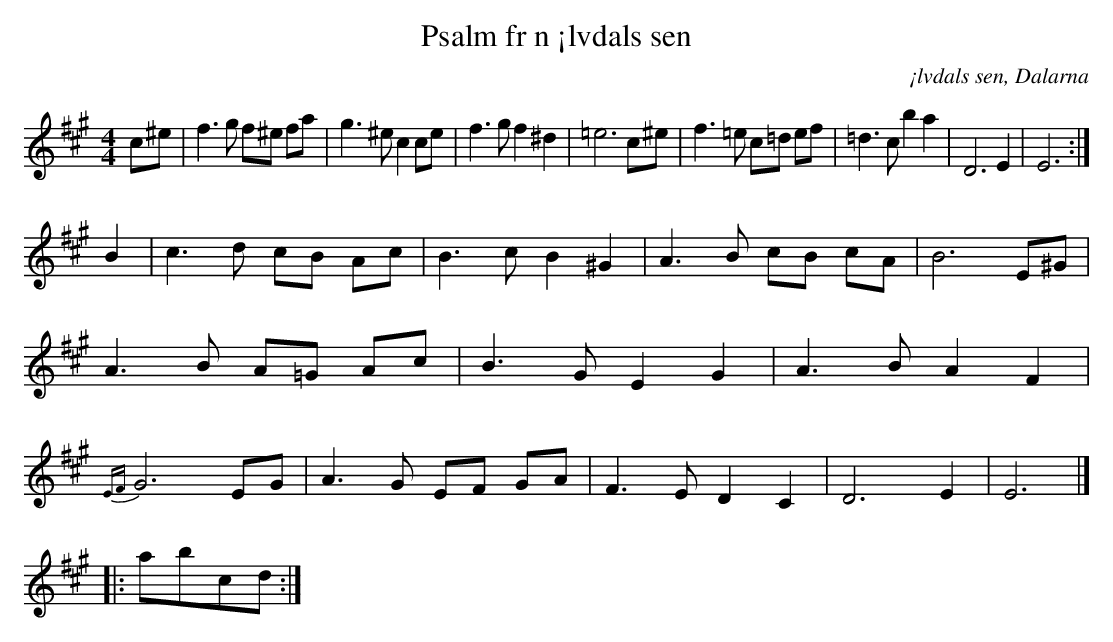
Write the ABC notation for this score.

X:1
T:Psalm fr n ¡lvdals sen
O:¡lvdals sen, Dalarna
M:4/4
L:1/8
K:A
c^e | f3 g f^e fa | g3 ^e c2 ce | f3 g f2 ^d2 | =e6 c^e | f3=e c=d ef | =d3c b2 a2 | D6E2 | E6 :|]
B2 | c3d cB Ac | B3cB2^G2 | A3B cB cA | B6E^G | A3B A=G Ac| B3G E2G2| A3BA2 F2| {EF}G6EG| A3G EF GA | F3ED2C2 | D6E2 | E6 |]
|: abcd :|
